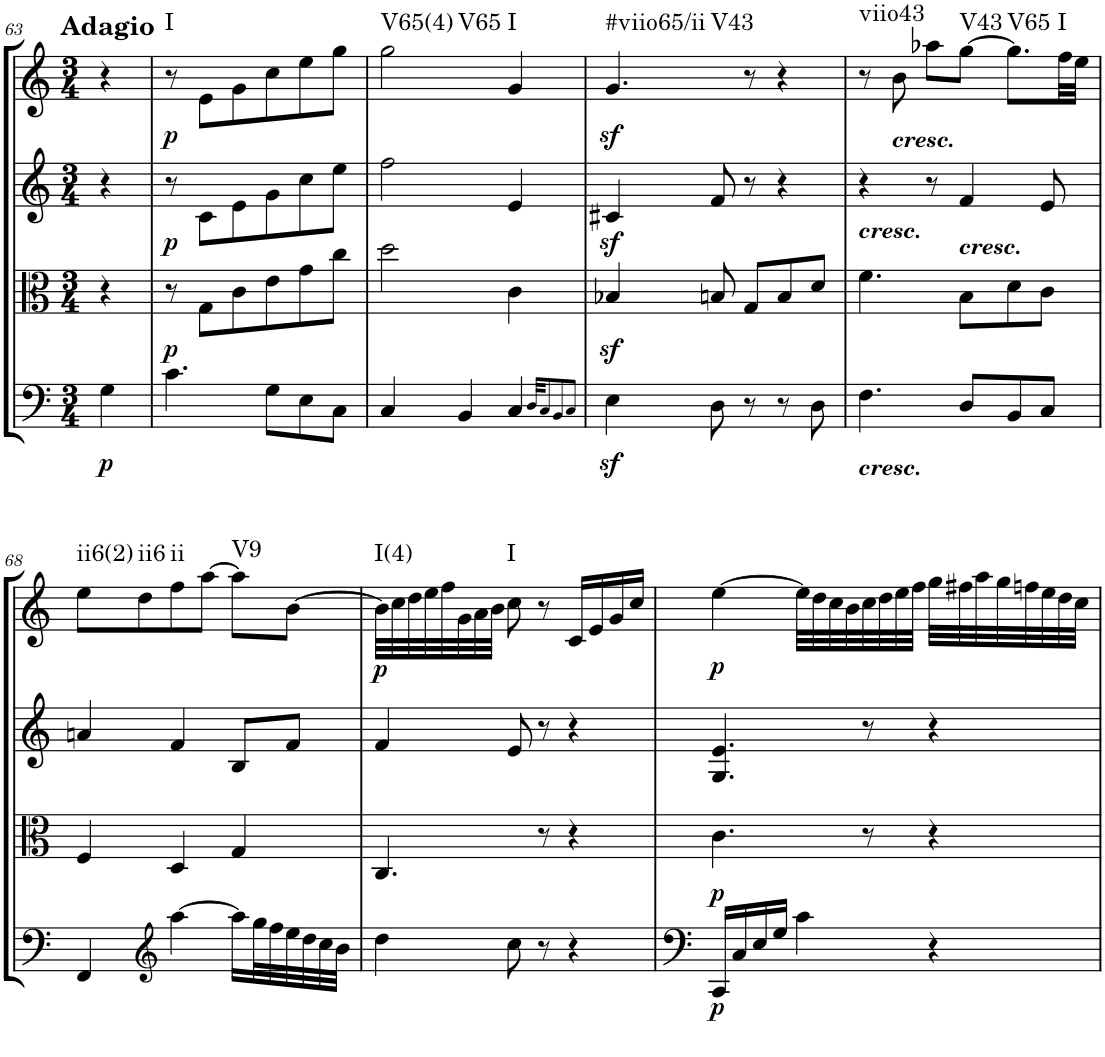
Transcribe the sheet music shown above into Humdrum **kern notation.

**kern	**dynam	**kern	**dynam	**kern	**dynam	**kern	**dynam	**harte
*part4	*part4	*part3	*part3	*part2	*part2	*part1	*part1	*part1
*staff4	*staff4	*staff3	*staff3	*staff2	*staff2	*staff1	*staff1	*
*I"Cello	*	*I"Viola	*	*I"2nd Violin	*	*I"1st Violin	*	*
*	*	*I'Vla	*	*I'Vln	*	*I'Vln	*	*
!!LO:PB:g=z
*clefF4	*	*clefC3	*	*clefG2	*	*clefG2	*	*
*k[]	*	*k[]	*	*k[]	*	*k[]	*	*
*C:	*	*C:	*	*C:	*	*C:	*	*
*M3/4	*	*M3/4	*	*M3/4	*	*M3/4	*	*
=63	=63	=63	=63	=63	=63	=63	=63	=63
!	!	!	!	!	!	!LO:TX:a:B:t=Adagio	!	!
!	!LO:DY:b	!	!	!	!	!	!	!
4G\	p	4r	.	4r	.	4r	.	.
=64	=64	=64	=64	=64	=64	=64	=64	=64
!	!	!	!LO:DY:b	!	!LO:DY:b	!	!LO:DY:b	!LO:H:kt=I
4.c\	.	8r	p	8r	p	8r	p	N
.	.	8G\L	.	8c\L	.	8e\L	.	.
.	.	8c\	.	8e\	.	8g\	.	.
8G\L	.	8e\	.	8g\	.	8cc\	.	.
8E\	.	8g\	.	8cc\	.	8ee\	.	.
8C\J	.	8cc\J	.	8ee\J	.	8gg\J	.	.
=65	=65	=65	=65	=65	=65	=65	=65	=65
!	!	!	!	!	!	!	!	!LO:H:n=1:kt=V65(4)
!	!	!	!	!	!	!	!	!LO:H:n=2:kt=V65
4C/	.	2dd\	.	2ff\	.	2gg\	.	N N
4BB/	.	.	.	.	.	.	.	.
!	!	!	!	!	!	!	!	!LO:H:kt=I
4C/	.	4c\	.	4e/	.	4g/	.	N
32qD/KKL	.	.	.	.	.	.	.	.
8qC/	.	.	.	.	.	.	.	.
8qBB/	.	.	.	.	.	.	.	.
8qC/J	.	.	.	.	.	.	.	.
=66	=66	=66	=66	=66	=66	=66	=66	=66
!	!	!	!	!	!	!	!LO:DY:b	!LO:H:n=1:kt=#viio65/ii
!	!	!	!	!	!	!	!	!LO:H:n=2:kt=V43
4Ez<\	.	4B-Xz</	.	4c#Xz</	.	4.g/	sf	N N
8D\	.	8Bn/	.	8f/	.	.	.	.
8r	.	8G/L	.	8r	.	8r	.	.
8r	.	8B/	.	4r	.	4r	.	.
8D\	.	8d/J	.	.	.	.	.	.
=67	=67	=67	=67	=67	=67	=67	=67	=67
!	!	!LO:TX:a:Bi:t=cresc.	!	!	!	!	!	!
!LO:TX:b:Bi:t=cresc.	!	!	!	!	!	!	!	!LO:H:kt=viio43
4.F\	.	4.f\	.	4r	.	8r	.	N
!	!	!	!	!	!	!LO:TX:b:Bi:t=cresc.	!	!
.	.	.	.	.	.	8b\	.	.
.	.	.	.	8r	.	8aa-X\L	.	.
!	!	!	!	!LO:TX:b:Bi:t=cresc.	!	!	!	!LO:H:kt=V43
8D/L	.	8B\L	.	4f/	.	[8gg\J	.	N
!	!	!	!	!	!	!	!	!LO:H:kt=V65
8BB/	.	8d\	.	.	.	8.gg\L]	.	N
8C/J	.	8c\J	.	8e/	.	.	.	.
!	!	!	!	!	!	!	!	!LO:H:kt=I
.	.	.	.	.	.	32ff\LL	.	N
.	.	.	.	.	.	32ee\JJJ	.	.
!!LO:LB:g=z
=68	=68	=68	=68	=68	=68	=68	=68	=68
!	!	!	!	!	!	!	!	!LO:H:kt=ii6(2)
4FF/	.	4F/	.	4an/	.	8ee\L	.	N
!	!	!	!	!	!	!	!	!LO:H:kt=ii6
.	.	.	.	.	.	8dd\	.	N
*clefG2	*	*	*	*	*	*	*	*
!	!	!	!	!	!	!	!	!LO:H:kt=ii
[4aa\	.	4D/	.	4f/	.	8ff\	.	N
.	.	.	.	.	.	[8aa\J	.	.
!	!	!	!	!	!	!	!	!LO:H:kt=V9
16aa\LL]	.	4G/	.	8B/L	.	8aa\L]	.	N
32gg\L	.	.	.	.	.	.	.	.
32ff\	.	.	.	.	.	.	.	.
32ee\	.	.	.	8f/J	.	[8b\J	.	.
32dd\	.	.	.	.	.	.	.	.
32cc\	.	.	.	.	.	.	.	.
32b\JJJ	.	.	.	.	.	.	.	.
=69	=69	=69	=69	=69	=69	=69	=69	=69
!	!	!	!	!	!LO:DY:a	!	!	!LO:H:kt=I(4)
4dd\	.	4.C/	.	4f/	p	32b\LLL]	.	N
.	.	.	.	.	.	32cc\	.	.
.	.	.	.	.	.	32dd\	.	.
.	.	.	.	.	.	32ee\	.	.
.	.	.	.	.	.	32ff\	.	.
.	.	.	.	.	.	32g\	.	.
.	.	.	.	.	.	32a\	.	.
.	.	.	.	.	.	32b\JJJ	.	.
!	!	!	!	!	!	!	!	!LO:H:kt=I
8cc\	.	.	.	8e/	.	8cc\	.	N
8r	.	8r	.	8r	.	8r	.	.
4r	.	4r	.	4r	.	16c/LL	.	.
.	.	.	.	.	.	16e/	.	.
.	.	.	.	.	.	16g/	.	.
.	.	.	.	.	.	16cc/JJ	.	.
=70	=70	=70	=70	=70	=70	=70	=70	=70
!	!LO:DY:b	!	!LO:DY:b	!	!	!	!LO:DY:b	!
16CC/LL	p	4.c\	p	4.G/ 4.e/	.	[4ee\	p	.
16C/	.	.	.	.	.	.	.	.
16E/	.	.	.	.	.	.	.	.
16G/JJ	.	.	.	.	.	.	.	.
4c\	.	.	.	.	.	32ee\LLL]	.	.
.	.	.	.	.	.	32dd\	.	.
.	.	.	.	.	.	32cc\	.	.
.	.	.	.	.	.	32b\	.	.
.	.	8r	.	8r	.	32cc\	.	.
.	.	.	.	.	.	32dd\	.	.
.	.	.	.	.	.	32ee\	.	.
.	.	.	.	.	.	32ff\JJJ	.	.
4r	.	4r	.	4r	.	32gg\LLL	.	.
.	.	.	.	.	.	32ff#X\	.	.
.	.	.	.	.	.	32aa\	.	.
.	.	.	.	.	.	32gg\	.	.
.	.	.	.	.	.	32ffn\	.	.
.	.	.	.	.	.	32ee\	.	.
.	.	.	.	.	.	32dd\	.	.
.	.	.	.	.	.	32cc\JJJ	.	.
=	=	=	=	=	=	=	=	=
*-	*-	*-	*-	*-	*-	*-	*-	*-
